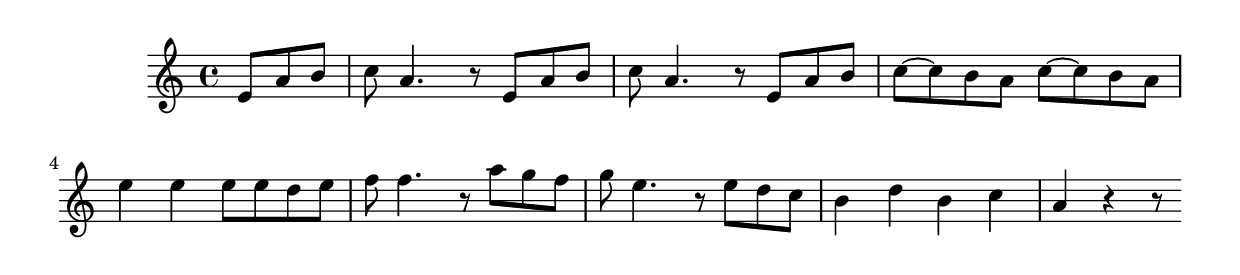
\score {
\new Staff { 
  \clef G
  \time 4/4
  \transpose c c'
  \new Voice {
    \partial 4.
    e8 a b | c' 8a4. r8 
    e8 a b | c' 8a4. r8 
    e8 a b | c'8~c' b a c'~c' b a | e'4 e' e'8
    e'8 d' e' | f' f'4. r8
    a'8 g' f' | g' e'4. r8
    e' d' c' | b4 d' b c' | a4 r4 r8
  }
}
\header {
  title = "Ciao bella"
  subtitle = "Olasz partizándal"
}
}
